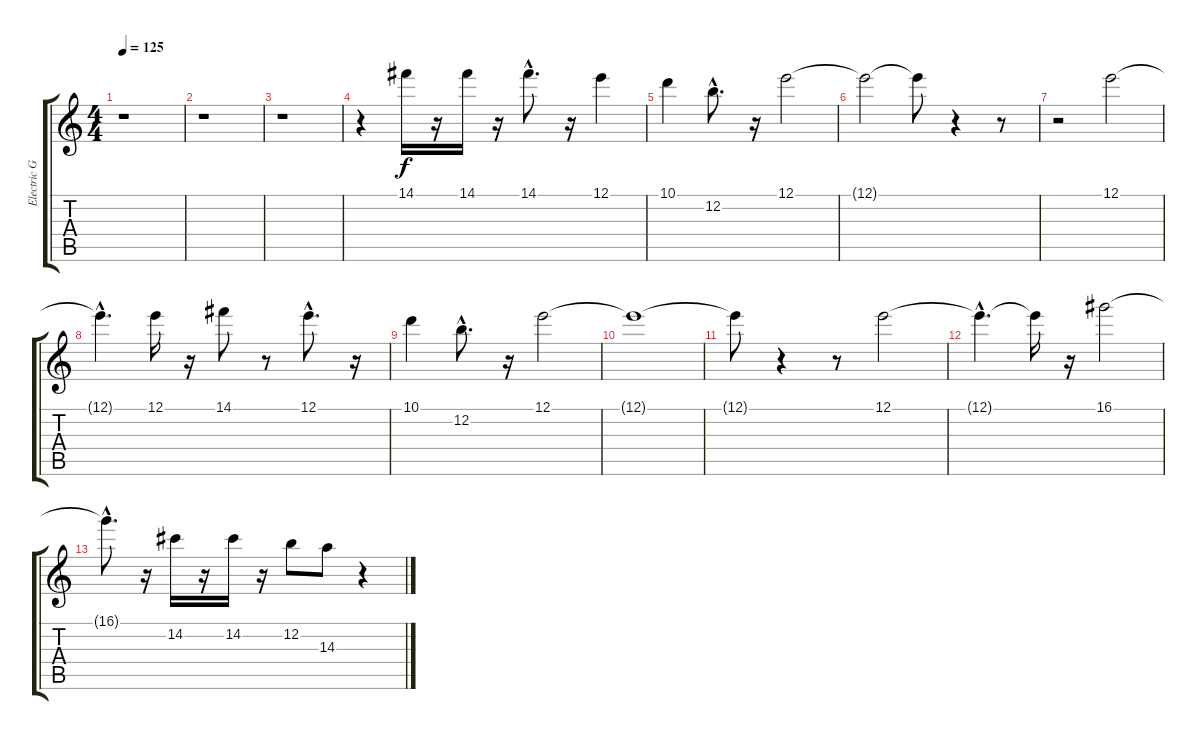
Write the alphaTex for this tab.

\track ("Electric Guitar (Jazz)" "Electric G") {instrument electricguitarjazz}
\staff {score tabs}
\tuning (E4 B3 G3 D3 A2 E2) {hide}
\ts (4 4)
\tempo 125
\clef g2
\ks c
r.1{dy f} |
r.1 |
r.1 |
r.4 14.1.16 r.16 14.1.16 r.16 14.1{hac}.8{d} r.16 12.1.4 |
10.1.4 12.2{hac}.8{d} r.16 12.1.2 |
12.1{t}.2 12.1{t}.8 r.4 r.8 |
r.2 12.1.2 |
12.1{hac t}.4{d} 12.1.16 r.16 14.1.8 r.8 12.1{hac}.8{d} r.16 |
10.1.4 12.2{hac}.8{d} r.16 12.1.2 |
12.1{t}.1 |
12.1{t}.8 r.4 r.8 12.1.2 |
12.1{hac t}.4{d} 12.1{t}.16 r.16 16.1.2 |
16.1{hac t}.8{d} r.16 14.2.16 r.16 14.2.16 r.16 12.2.8 14.3.8 r.4
